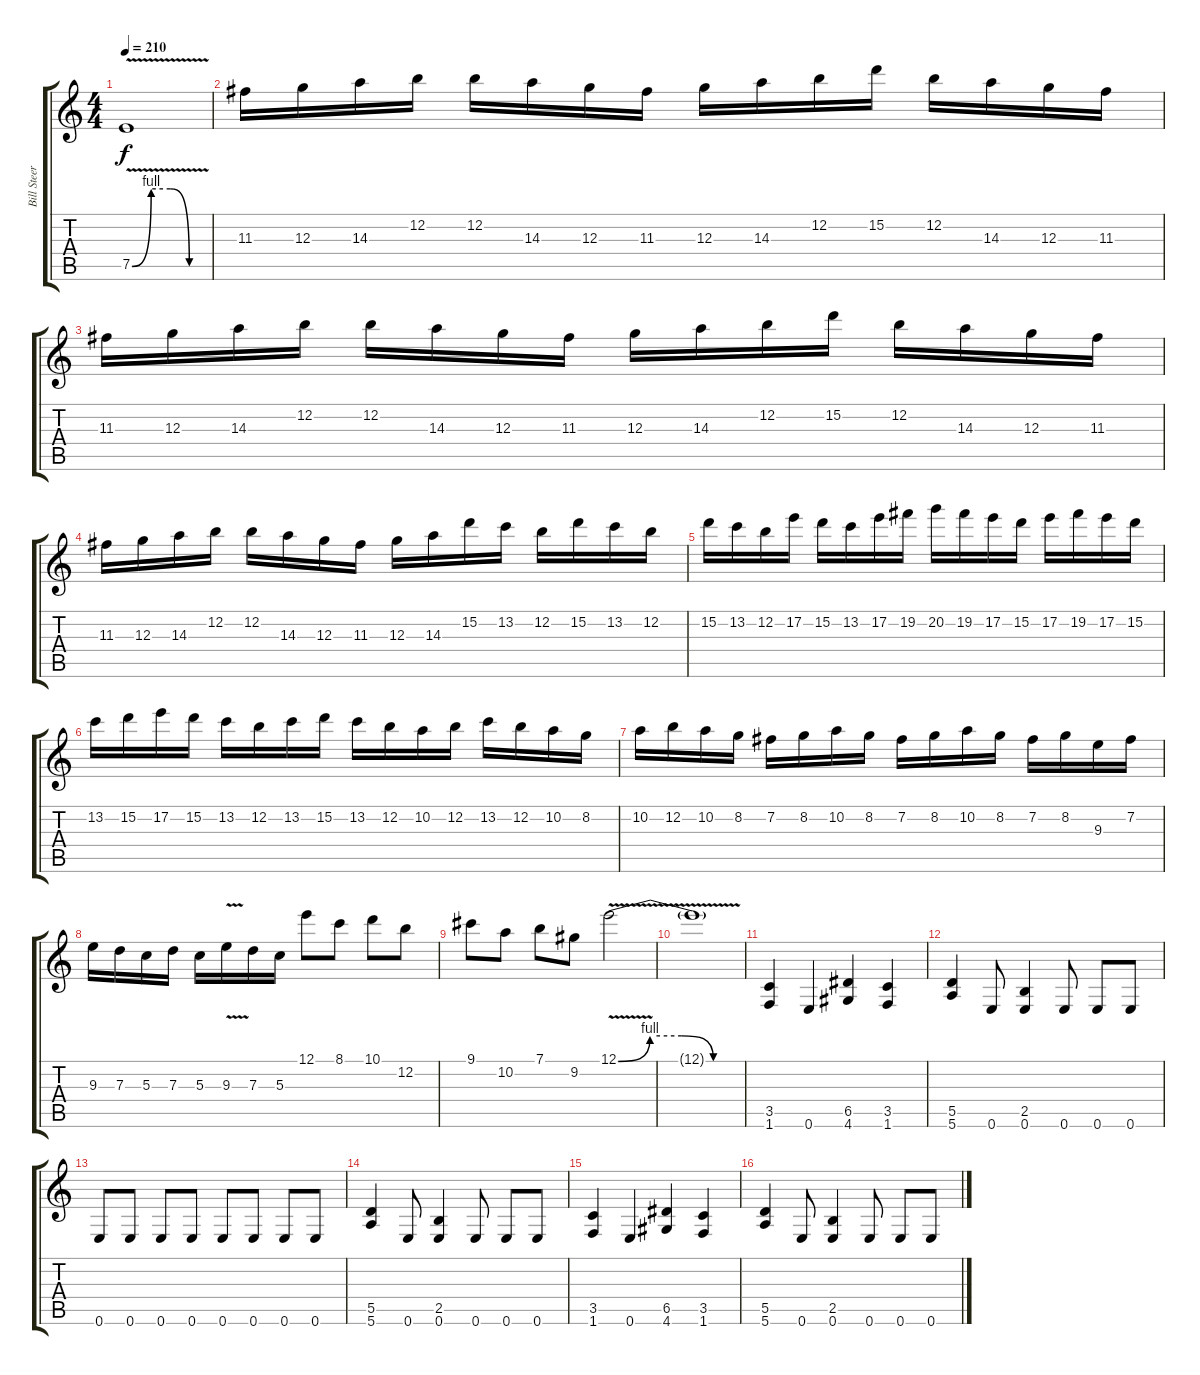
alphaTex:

\track ("Bill Steer" "Bill Steer") {instrument distortionguitar}
\staff {score tabs}
\tuning (E4 B3 G3 D3 A2 E2) {hide}
\ts (4 4)
\tempo 210
\clef g2
\ks c
7.5{be (custom 0 0 15 4 30 4 45 0 60 0) v}.1{dy f} |
11.3.16 12.3.16 14.3.16 12.2.16 12.2.16 14.3.16 12.3.16 11.3.16 12.3.16 14.3.16 12.2.16 15.2.16 12.2.16 14.3.16 12.3.16 11.3.16 |
11.3.16 12.3.16 14.3.16 12.2.16 12.2.16 14.3.16 12.3.16 11.3.16 12.3.16 14.3.16 12.2.16 15.2.16 12.2.16 14.3.16 12.3.16 11.3.16 |
11.3.16 12.3.16 14.3.16 12.2.16 12.2.16 14.3.16 12.3.16 11.3.16 12.3.16 14.3.16 15.2.16 13.2.16 12.2.16 15.2.16 13.2.16 12.2.16 |
15.2.16 13.2.16 12.2.16 17.2.16 15.2.16 13.2.16 17.2.16 19.2.16 20.2.16 19.2.16 17.2.16 15.2.16 17.2.16 19.2.16 17.2.16 15.2.16 |
13.2.16 15.2.16 17.2.16 15.2.16 13.2.16 12.2.16 13.2.16 15.2.16 13.2.16 12.2.16 10.2.16 12.2.16 13.2.16 12.2.16 10.2.16 8.2.16 |
10.2.16 12.2.16 10.2.16 8.2.16 7.2.16 8.2.16 10.2.16 8.2.16 7.2.16 8.2.16 10.2.16 8.2.16 7.2.16 8.2.16 9.3.16 7.2.16 |
9.3.16 7.3.16 5.3.16 7.3.16 5.3.16 9.3{v}.16 7.3.16 5.3.16 12.1.8 8.1.8 10.1.8 12.2.8 |
9.1.8 10.2.8 7.1.8 9.2.8 12.1{be (custom 0 0 15 4 30 4 45 0 60 0) v}.2 |
12.1{t}.1 |
(3.5 1.6).4 0.6.4 (6.5 4.6).4 (3.5 1.6).4 |
(5.5 5.6).4 0.6.8 (2.5 0.6).4 0.6.8 0.6.8 0.6.8 |
0.6.8 0.6.8 0.6.8 0.6.8 0.6.8 0.6.8 0.6.8 0.6.8 |
(5.5 5.6).4 0.6.8 (2.5 0.6).4 0.6.8 0.6.8 0.6.8 |
(3.5 1.6).4 0.6.4 (6.5 4.6).4 (3.5 1.6).4 |
(5.5 5.6).4 0.6.8 (2.5 0.6).4 0.6.8 0.6.8 0.6.8
